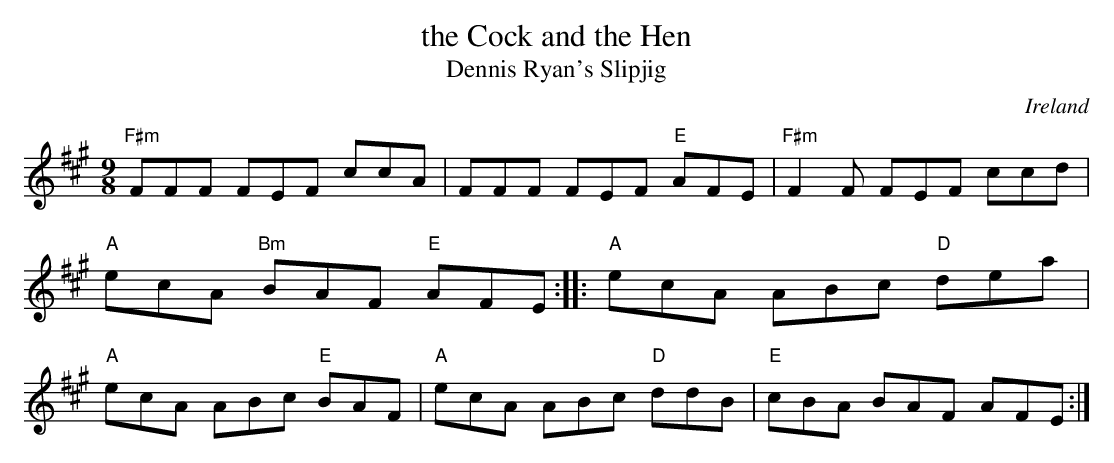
X:1
T:the Cock and the Hen
T:Dennis Ryan's Slipjig
M:9/8
O:Ireland
K:F# minor
"F#m"FFF FEF ccA|FFF FEF "E"AFE|\
"F#m"F2F FEF ccd|"A"ecA "Bm"BAF "E"AFE::\
"A"ecA ABc "D"dea|"A"ecA ABc "E"BAF|\
"A"ecA ABc "D"ddB|"E"cBA BAF AFE:|
